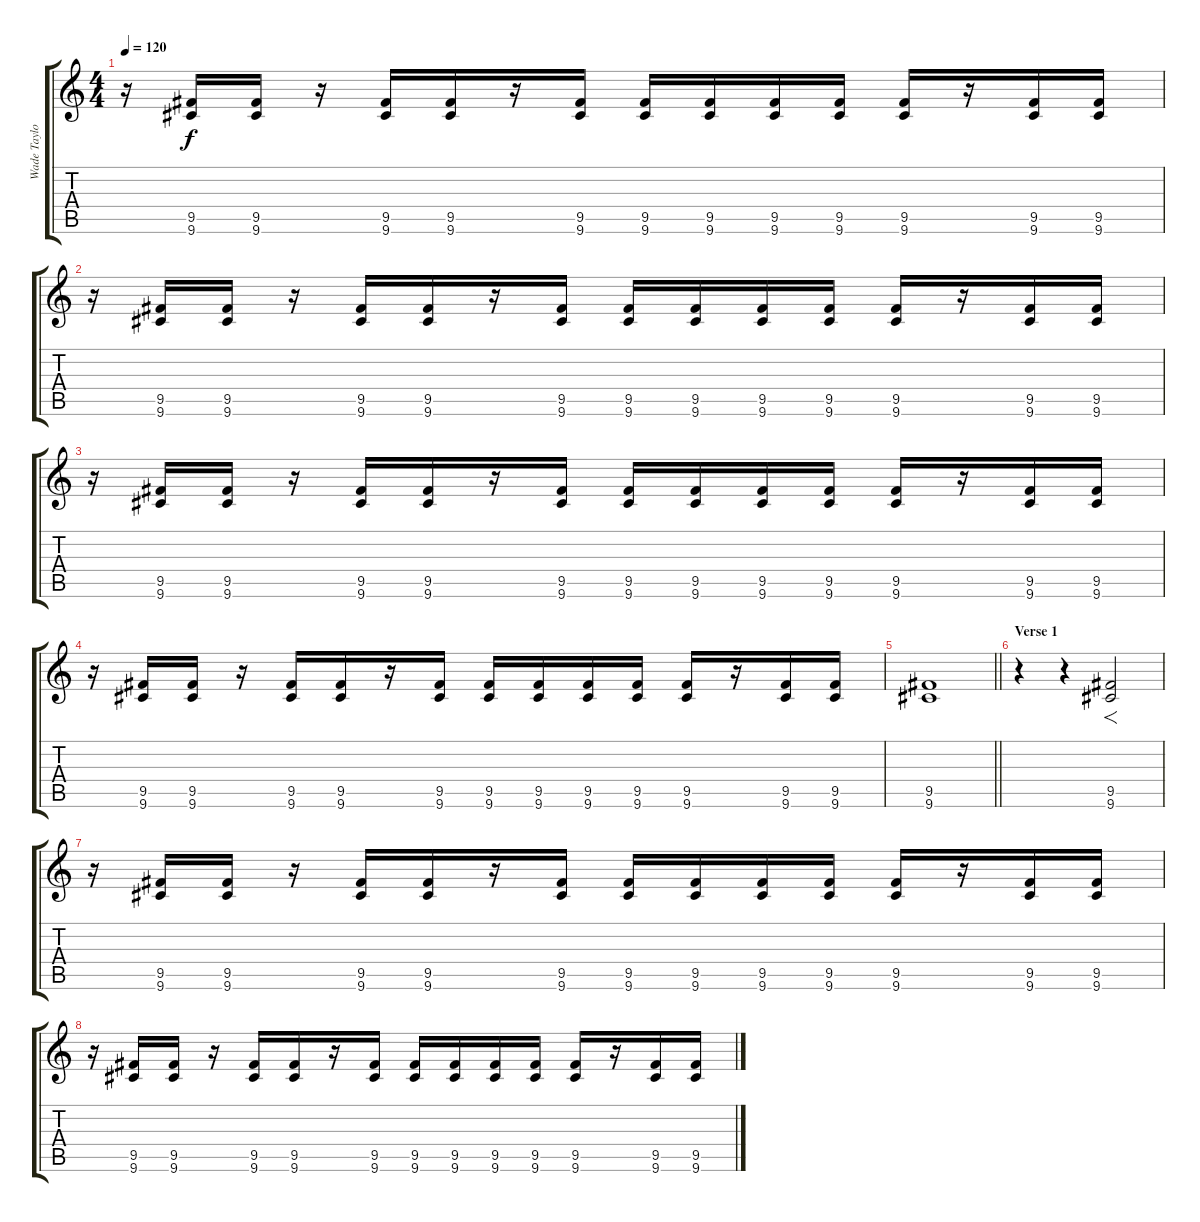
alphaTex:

\track ("Wade Taylor" "Wade Taylo") {instrument overdrivenguitar}
\staff {score tabs}
\tuning (E4 B3 G3 D3 A2 E2) {hide}
\ts (4 4)
\tempo 120
\clef g2
\ks c
r.16{dy f} (9.5 9.6).16 (9.5 9.6).16 r.16 (9.5 9.6).16 (9.5 9.6).16 r.16 (9.5 9.6).16 (9.5 9.6).16 (9.5 9.6).16 (9.5 9.6).16 (9.5 9.6).16 (9.5 9.6).16 r.16 (9.5 9.6).16 (9.5 9.6).16 |
r.16 (9.5 9.6).16 (9.5 9.6).16 r.16 (9.5 9.6).16 (9.5 9.6).16 r.16 (9.5 9.6).16 (9.5 9.6).16 (9.5 9.6).16 (9.5 9.6).16 (9.5 9.6).16 (9.5 9.6).16 r.16 (9.5 9.6).16 (9.5 9.6).16 |
r.16 (9.5 9.6).16 (9.5 9.6).16 r.16 (9.5 9.6).16 (9.5 9.6).16 r.16 (9.5 9.6).16 (9.5 9.6).16 (9.5 9.6).16 (9.5 9.6).16 (9.5 9.6).16 (9.5 9.6).16 r.16 (9.5 9.6).16 (9.5 9.6).16 |
r.16 (9.5 9.6).16 (9.5 9.6).16 r.16 (9.5 9.6).16 (9.5 9.6).16 r.16 (9.5 9.6).16 (9.5 9.6).16 (9.5 9.6).16 (9.5 9.6).16 (9.5 9.6).16 (9.5 9.6).16 r.16 (9.5 9.6).16 (9.5 9.6).16 |
\barLineRight lightlight
(9.5 9.6).1 |
\section ("" "Verse 1")
r.4 r.4 (9.5 9.6).2{f} |
r.16 (9.5 9.6).16 (9.5 9.6).16 r.16 (9.5 9.6).16 (9.5 9.6).16 r.16 (9.5 9.6).16 (9.5 9.6).16 (9.5 9.6).16 (9.5 9.6).16 (9.5 9.6).16 (9.5 9.6).16 r.16 (9.5 9.6).16 (9.5 9.6).16 |
r.16 (9.5 9.6).16 (9.5 9.6).16 r.16 (9.5 9.6).16 (9.5 9.6).16 r.16 (9.5 9.6).16 (9.5 9.6).16 (9.5 9.6).16 (9.5 9.6).16 (9.5 9.6).16 (9.5 9.6).16 r.16 (9.5 9.6).16 (9.5 9.6).16
